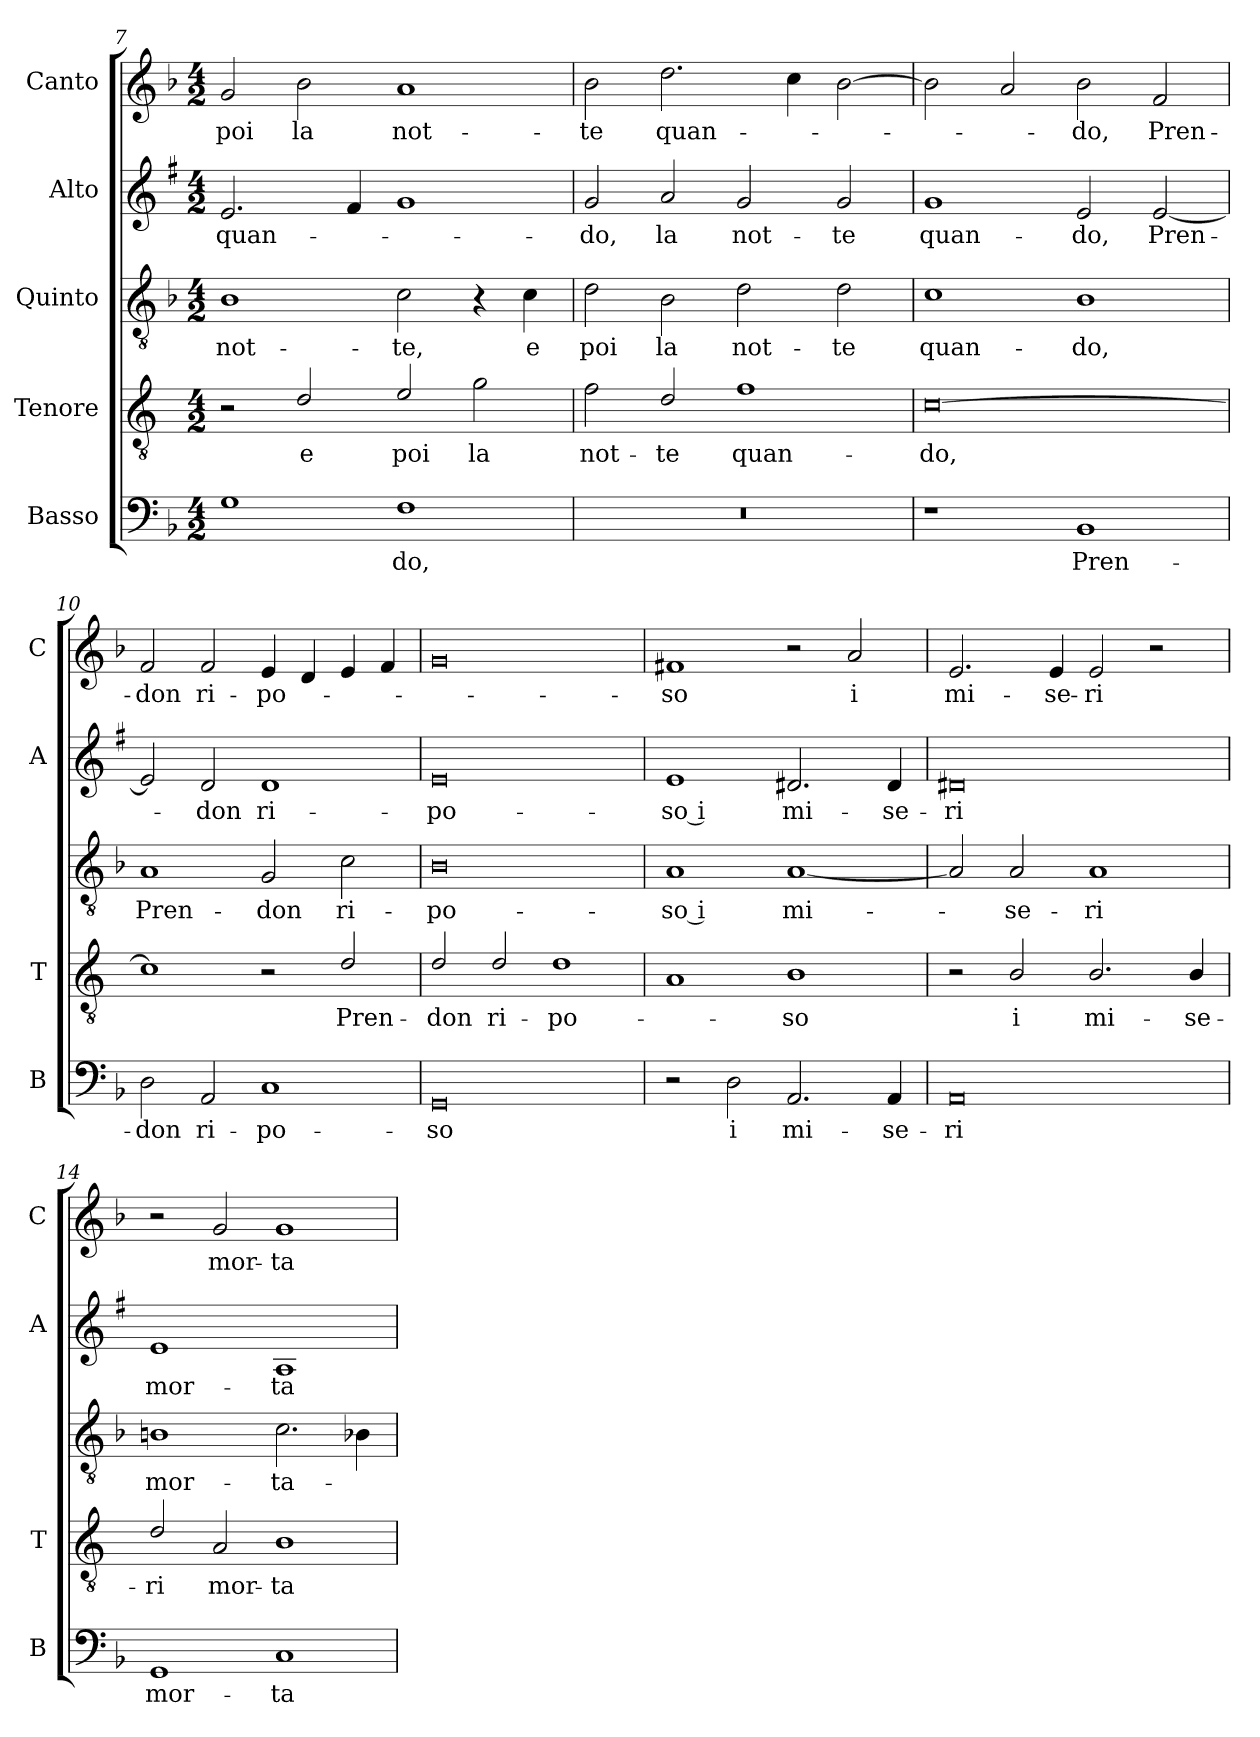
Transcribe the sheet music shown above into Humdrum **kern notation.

**kern	**text	**kern	**text	**kern	**text	**kern	**text	**kern	**text
*part5	*part5	*part4	*part4	*part3	*part3	*part2	*part2	*part1	*part1
*staff5	*staff5	*staff4	*staff4	*staff3	*staff3	*staff2	*staff2	*staff1	*staff1
*I"Basso	*	*I"Tenore	*	*I"Quinto	*	*I"Alto	*	*I"Canto	*
*I'B	*	*I'T	*	*	*	*I'A	*	*I'C	*
*clefF4	*	*clefGv2	*	*clefGv2	*	*clefG2	*	*clefG2	*
*	*	*ITrd4c7	*	*	*	*ITrd1c2	*	*	*
*k[b-]	*	*k[b-]	*	*k[b-]	*	*k[b-]	*	*k[b-]	*
*F:	*	*F:	*	*F:	*	*F:	*	*F:	*
*M4/2	*	*M4/2	*	*M4/2	*	*M4/2	*	*M4/2	*
=7	=7	=7	=7	=7	=7	=7	=7	=7	=7
!	!	!	!	!	!LO:LY:b	!	!LO:LY:b	!	!LO:LY:b
1G	.	2r	.	1B-	not-	2.d/	quan-	2g/	poi
!	!	!	!LO:LY:b	!	!	!	!	!	!LO:LY:b
.	.	2G/	e	.	.	.	.	2b-\	la
.	.	.	.	.	.	4e/	.	.	.
!	!LO:LY:b	!	!LO:LY:b	!	!LO:LY:b	!	!	!	!LO:LY:b
1F	-do,	2A/	poi	2c\	-te,	1f	.	1a	not-
!	!	!	!LO:LY:b	!	!	!	!	!	!
.	.	2c\	la	4r	.	.	.	.	.
!	!	!	!	!	!LO:LY:b	!	!	!	!
.	.	.	.	4c\	e	.	.	.	.
=8	=8	=8	=8	=8	=8	=8	=8	=8	=8
!	!	!	!LO:LY:b	!	!LO:LY:b	!	!LO:LY:b	!	!LO:LY:b
0r	.	2B-\	not-	2d\	poi	2f/	-do,	2b-\	-te
!	!	!	!LO:LY:b	!	!LO:LY:b	!	!LO:LY:b	!	!LO:LY:b
.	.	2G/	-te	2B-\	la	2g/	la	2.dd\	quan-
!	!	!	!LO:LY:b	!	!LO:LY:b	!	!LO:LY:b	!	!
.	.	1B-	quan-	2d\	not-	2f/	not-	.	.
.	.	.	.	.	.	.	.	4cc\	.
!	!	!	!	!	!LO:LY:b	!	!LO:LY:b	!	!
.	.	.	.	2d\	-te	2f/	-te	[2b-\	.
=9	=9	=9	=9	=9	=9	=9	=9	=9	=9
!	!	!	!LO:LY:b	!	!LO:LY:b	!	!LO:LY:b	!	!
1r	.	[0F	-do,	1c	quan-	1f	quan-	2b-\]	.
.	.	.	.	.	.	.	.	2a/	.
!	!LO:LY:b	!	!	!	!LO:LY:b	!	!LO:LY:b	!	!LO:LY:b
1BB-	Pren-	.	.	1B-	-do,	2d/	-do,	2b-\	-do,
!	!	!	!	!	!	!	!LO:LY:b	!	!LO:LY:b
.	.	.	.	.	.	[2d/	Pren-	2f/	Pren-
!!LO:PB:g=z
=10	=10	=10	=10	=10	=10	=10	=10	=10	=10
!	!LO:LY:b	!	!	!	!LO:LY:b	!	!	!	!LO:LY:b
2D\	-don	1F]	.	1A	Pren-	2d/]	.	2f/	-don
!	!LO:LY:b	!	!	!	!	!	!LO:LY:b	!	!LO:LY:b
2AA/	ri-	.	.	.	.	2c/	-don	2f/	ri-
!	!LO:LY:b	!	!	!	!LO:LY:b	!	!LO:LY:b	!	!LO:LY:b
1C	-po-	2r	.	2G/	-don	1c	ri-	4e/	-po-
.	.	.	.	.	.	.	.	4d/	.
!	!	!	!LO:LY:b	!	!LO:LY:b	!	!	!	!
.	.	2G/	Pren-	2c\	ri-	.	.	4e/	.
.	.	.	.	.	.	.	.	4f/	.
=11	=11	=11	=11	=11	=11	=11	=11	=11	=11
!	!LO:LY:b	!	!LO:LY:b	!	!LO:LY:b	!	!LO:LY:b	!	!
0GG	-so	2G/	-don	0B-	-po-	0d	-po-	0g	.
!	!	!	!LO:LY:b	!	!	!	!	!	!
.	.	2G/	ri-	.	.	.	.	.	.
!	!	!	!LO:LY:b	!	!	!	!	!	!
.	.	1G	-po-	.	.	.	.	.	.
=12	=12	=12	=12	=12	=12	=12	=12	=12	=12
!	!	!	!	!	!LO:LY:b	!	!LO:LY:b	!	!LO:LY:b
2r	.	1D	.	1A	-so i	1d	-so i	1f#X	-so
!	!LO:LY:b	!	!	!	!	!	!	!	!
2D\	i	.	.	.	.	.	.	.	.
!	!LO:LY:b	!	!LO:LY:b	!	!LO:LY:b	!	!LO:LY:b	!	!
2.AA/	mi-	1E	-so	[1A	mi-	2.c#X/	mi-	2r	.
!	!	!	!	!	!	!	!	!	!LO:LY:b
.	.	.	.	.	.	.	.	2a/	i
!	!LO:LY:b	!	!	!	!	!	!LO:LY:b	!	!
4AA/	-se-	.	.	.	.	4c#/	-se-	.	.
=13	=13	=13	=13	=13	=13	=13	=13	=13	=13
!	!LO:LY:b	!	!	!	!	!	!LO:LY:b	!	!LO:LY:b
0AA	-ri	2r	.	2A/]	.	0c#X	-ri	2.e/	mi-
!	!	!	!LO:LY:b	!	!LO:LY:b	!	!	!	!
.	.	2E/	i	2A/	-se-	.	.	.	.
!	!	!	!	!	!	!	!	!	!LO:LY:b
.	.	.	.	.	.	.	.	4e/	-se-
!	!	!	!LO:LY:b	!	!LO:LY:b	!	!	!	!LO:LY:b
.	.	2.E/	mi-	1A	-ri	.	.	2e/	-ri
.	.	.	.	.	.	.	.	2r	.
!	!	!	!LO:LY:b	!	!	!	!	!	!
.	.	4E/	-se-	.	.	.	.	.	.
=14	=14	=14	=14	=14	=14	=14	=14	=14	=14
!	!LO:LY:b	!	!LO:LY:b	!	!LO:LY:b	!	!LO:LY:b	!	!
1GG	mor-	2G/	-ri	1Bn	mor-	1d	mor-	2r	.
!	!	!	!LO:LY:b	!	!	!	!	!	!LO:LY:b
.	.	2D/	mor-	.	.	.	.	2g/	mor-
!	!LO:LY:b	!	!LO:LY:b	!	!LO:LY:b	!	!LO:LY:b	!	!LO:LY:b
1C	-ta-	1E	-ta-	2.c\	-ta-	1G	-ta-	1g	-ta-
.	.	.	.	4B-X\	.	.	.	.	.
=	=	=	=	=	=	=	=	=	=
*-	*-	*-	*-	*-	*-	*-	*-	*-	*-
